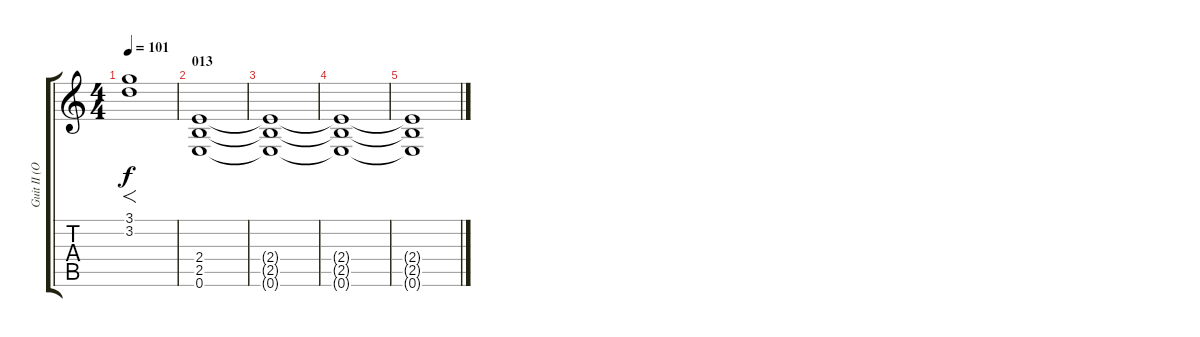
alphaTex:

\track ("Guit II (Ovr)" "Guit II (O") {instrument overdrivenguitar}
\staff {score tabs}
\tuning (E4 B3 G3 D3 A2 E2) {hide}
\ts (4 4)
\tempo 101
\clef g2
\ks c
(3.1 3.2).1{f dy f} |
\section ("" "013")
(2.4 2.5 0.6).1 |
(2.4{t} 2.5{t} 0.6{t}).1 |
(2.4{t} 2.5{t} 0.6{t}).1 |
(2.4{t} 2.5{t} 0.6{t}).1
